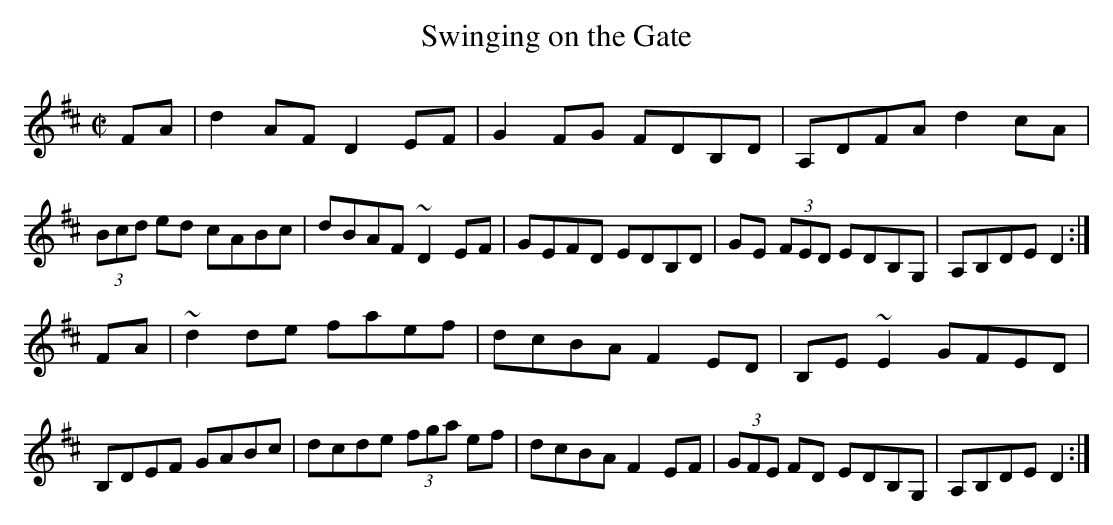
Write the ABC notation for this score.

X:1
T:Swinging on the Gate
M:C|
L:1/8
E:7
K:D
FA|d2AF D2 EF|G2FG FDB,D|A,DFA d2 cA|(3Bcd ed cABc|dBAF~D2 EF|GEFD EDB,D|GE (3FED EDB,G,|A,B,DE D2:|
FA|~d2 de faef|dcBA F2 ED|B,E ~E2 GFED|B,DEF GABc|dcde (3fga ef|dcBA F2 EF|(3GFE FD EDB,G,|A,B,DE D2:|
